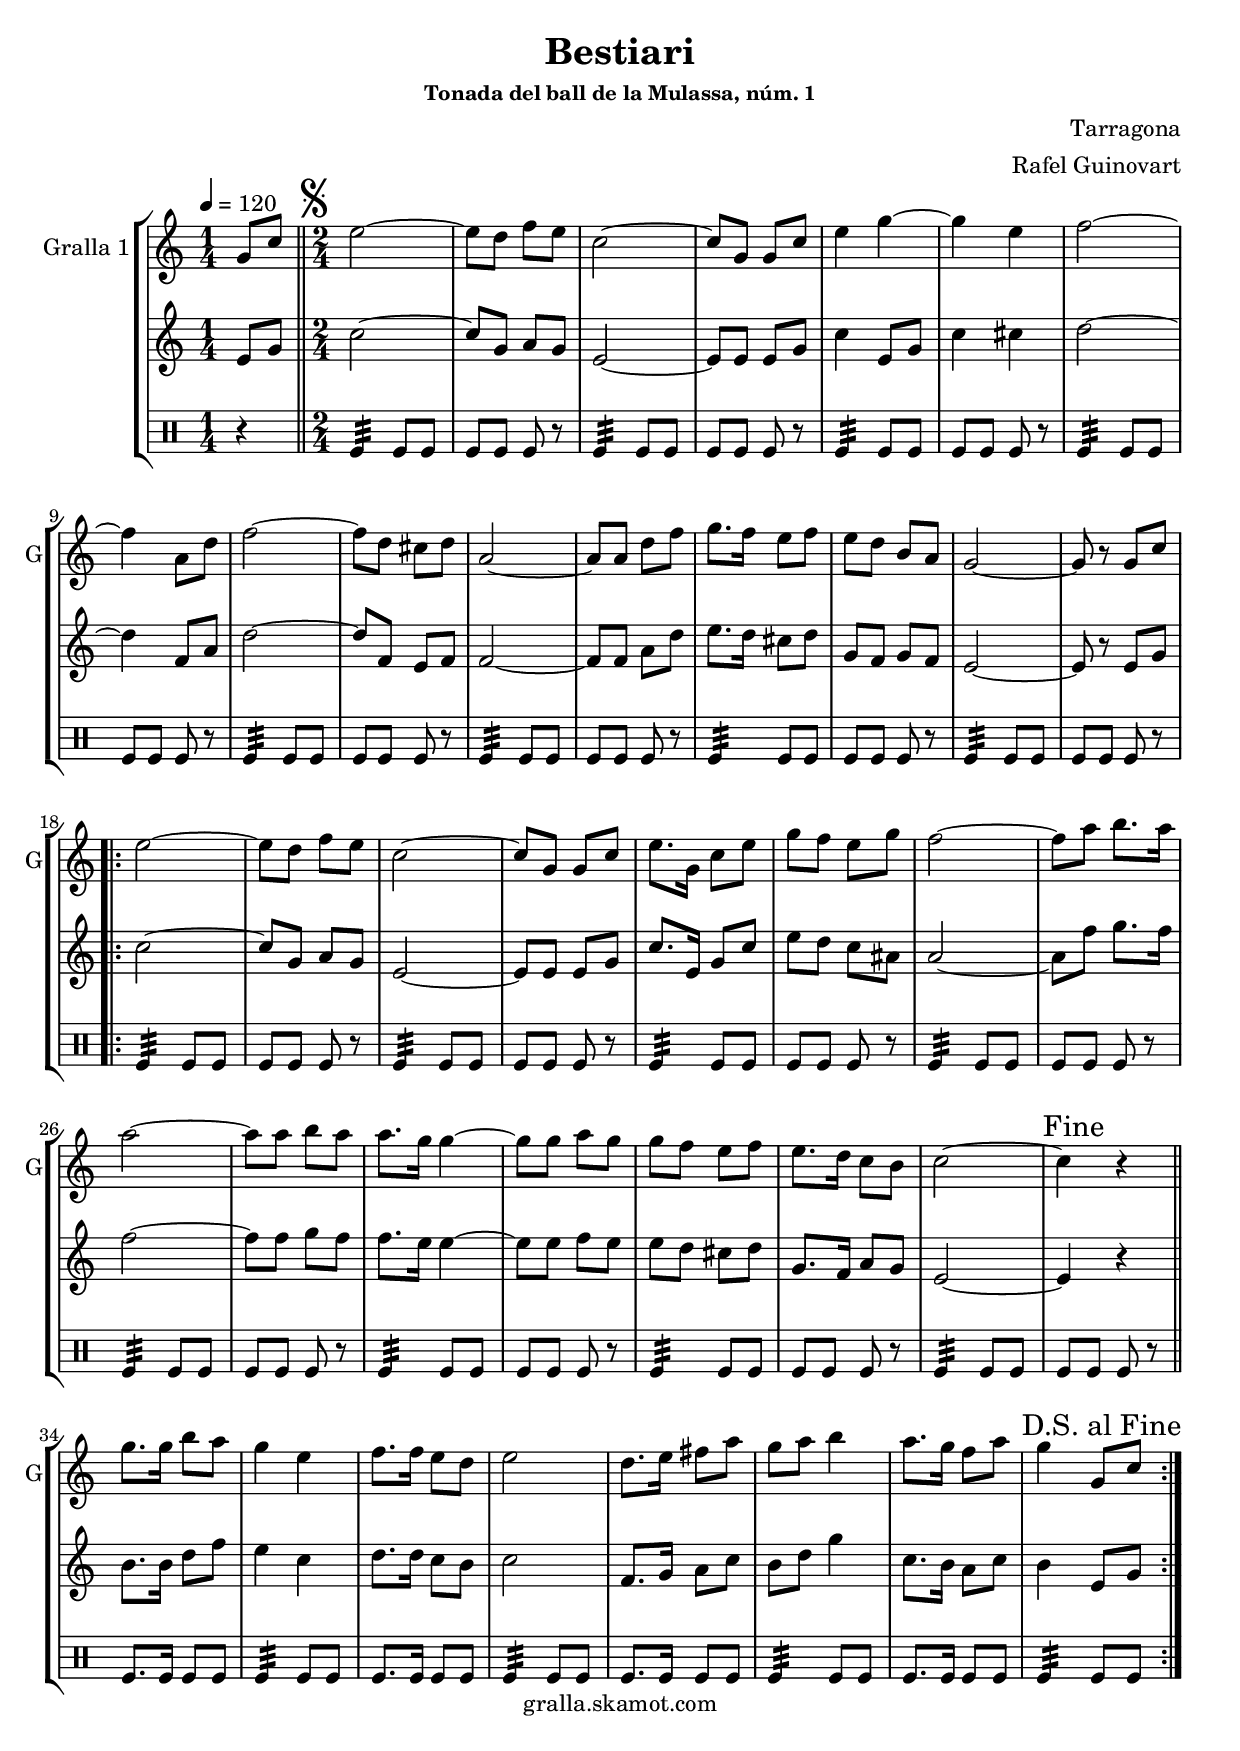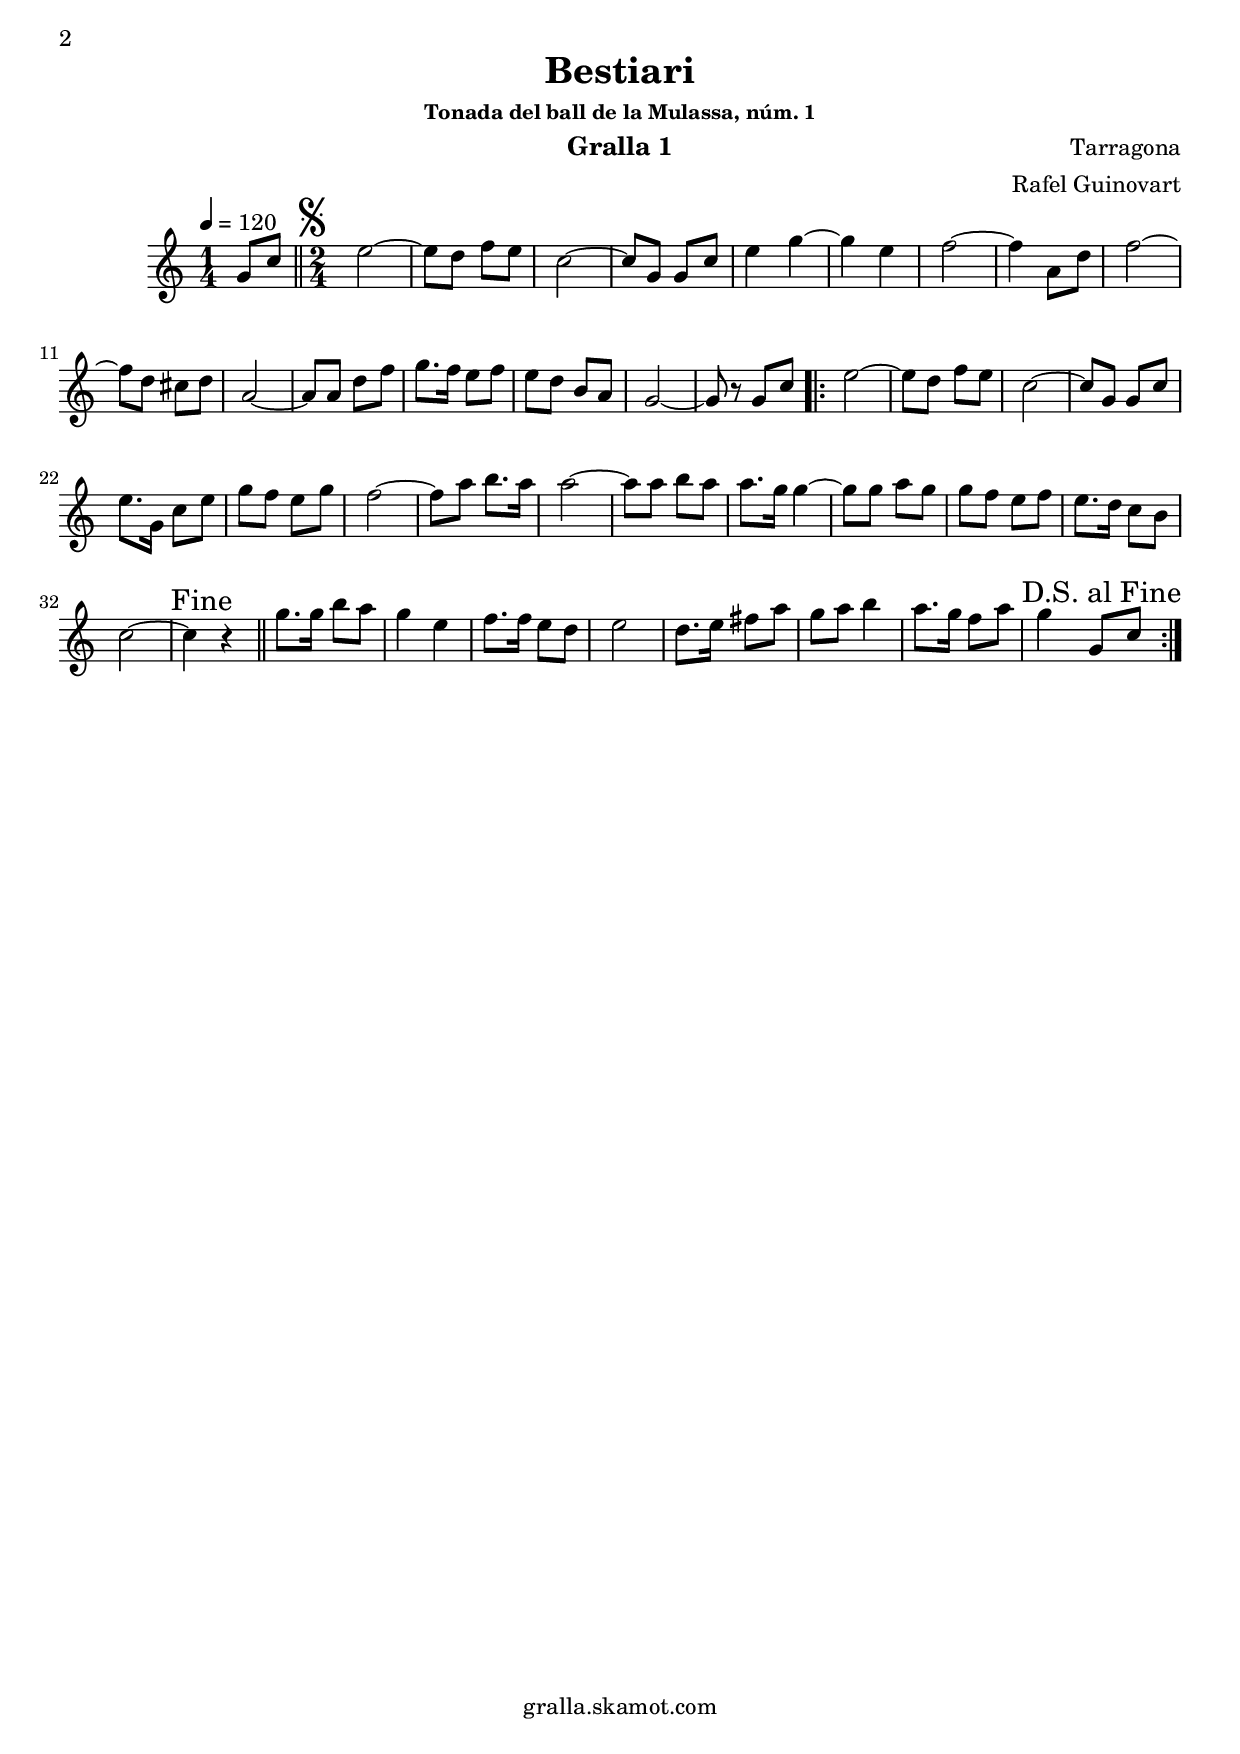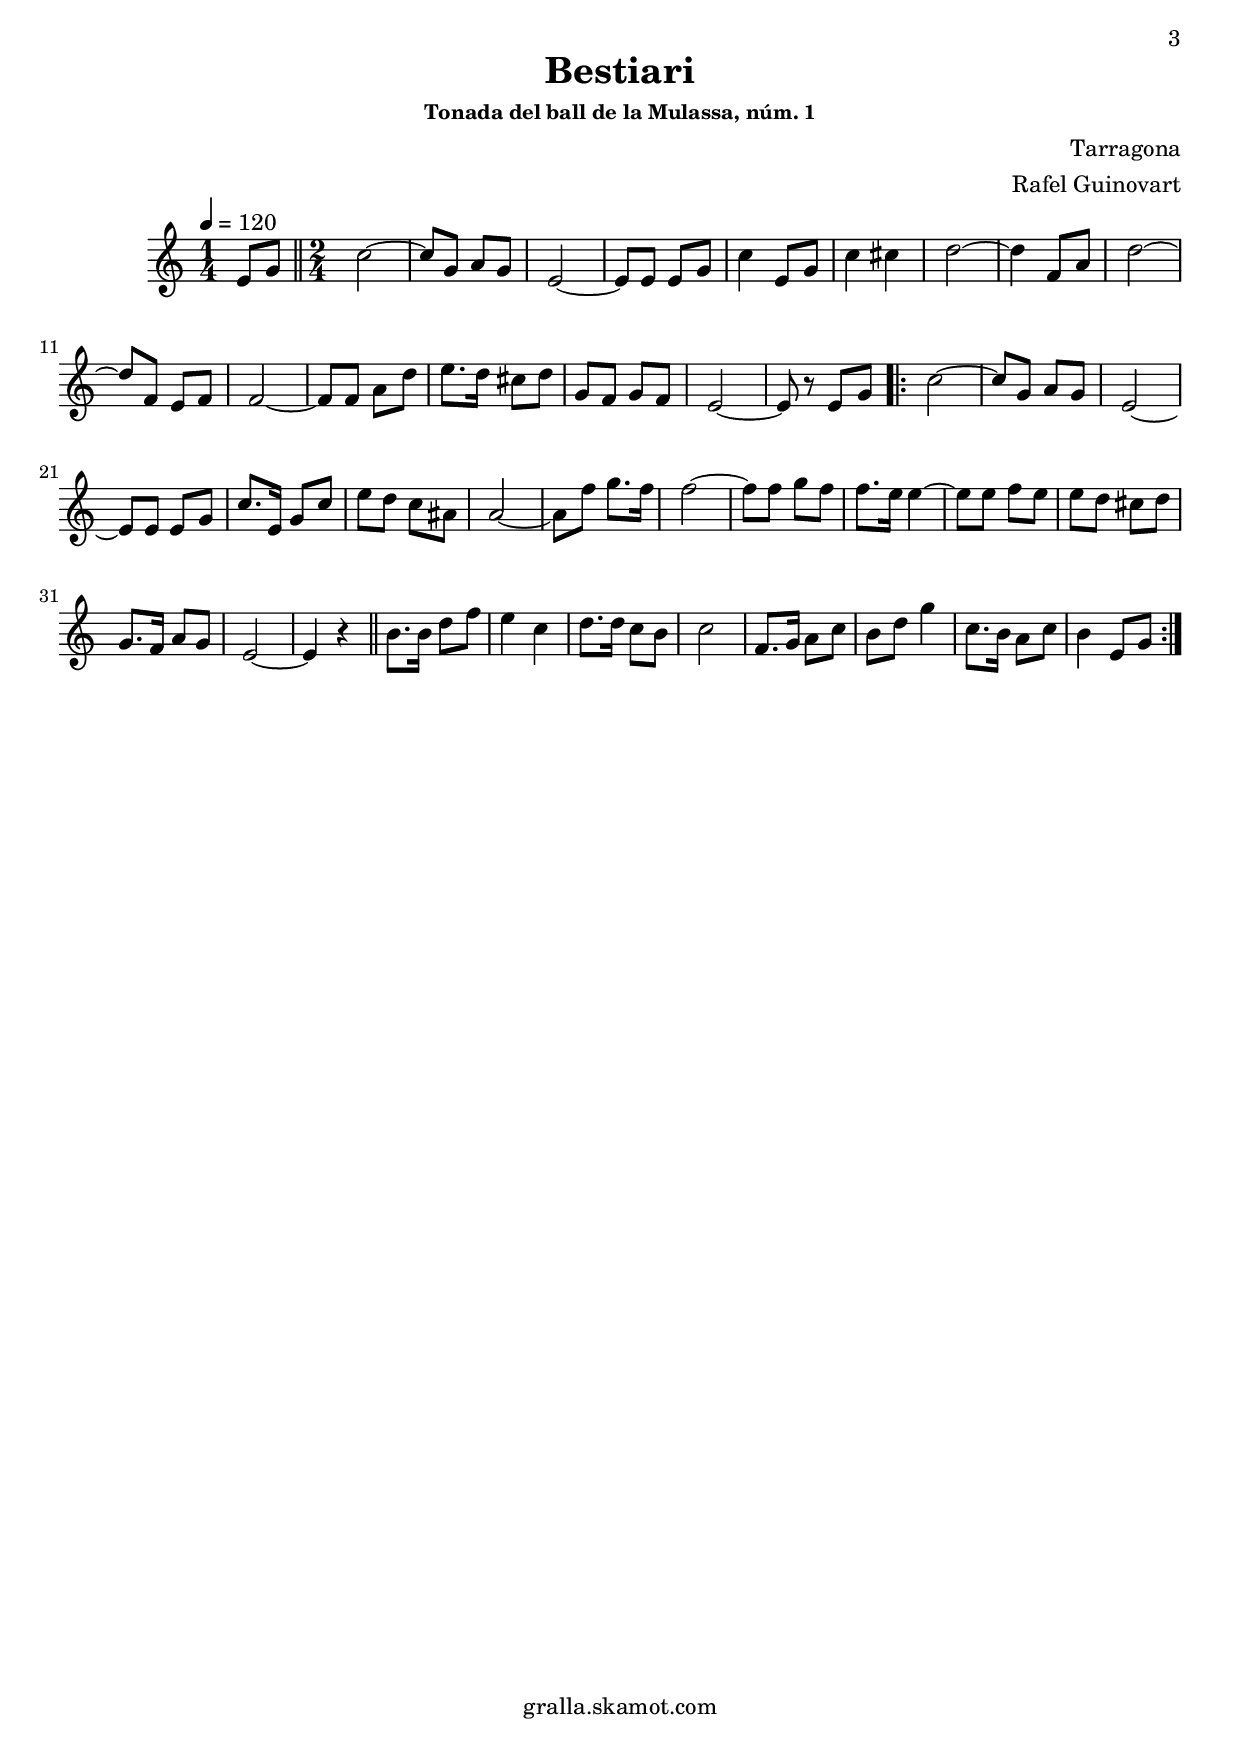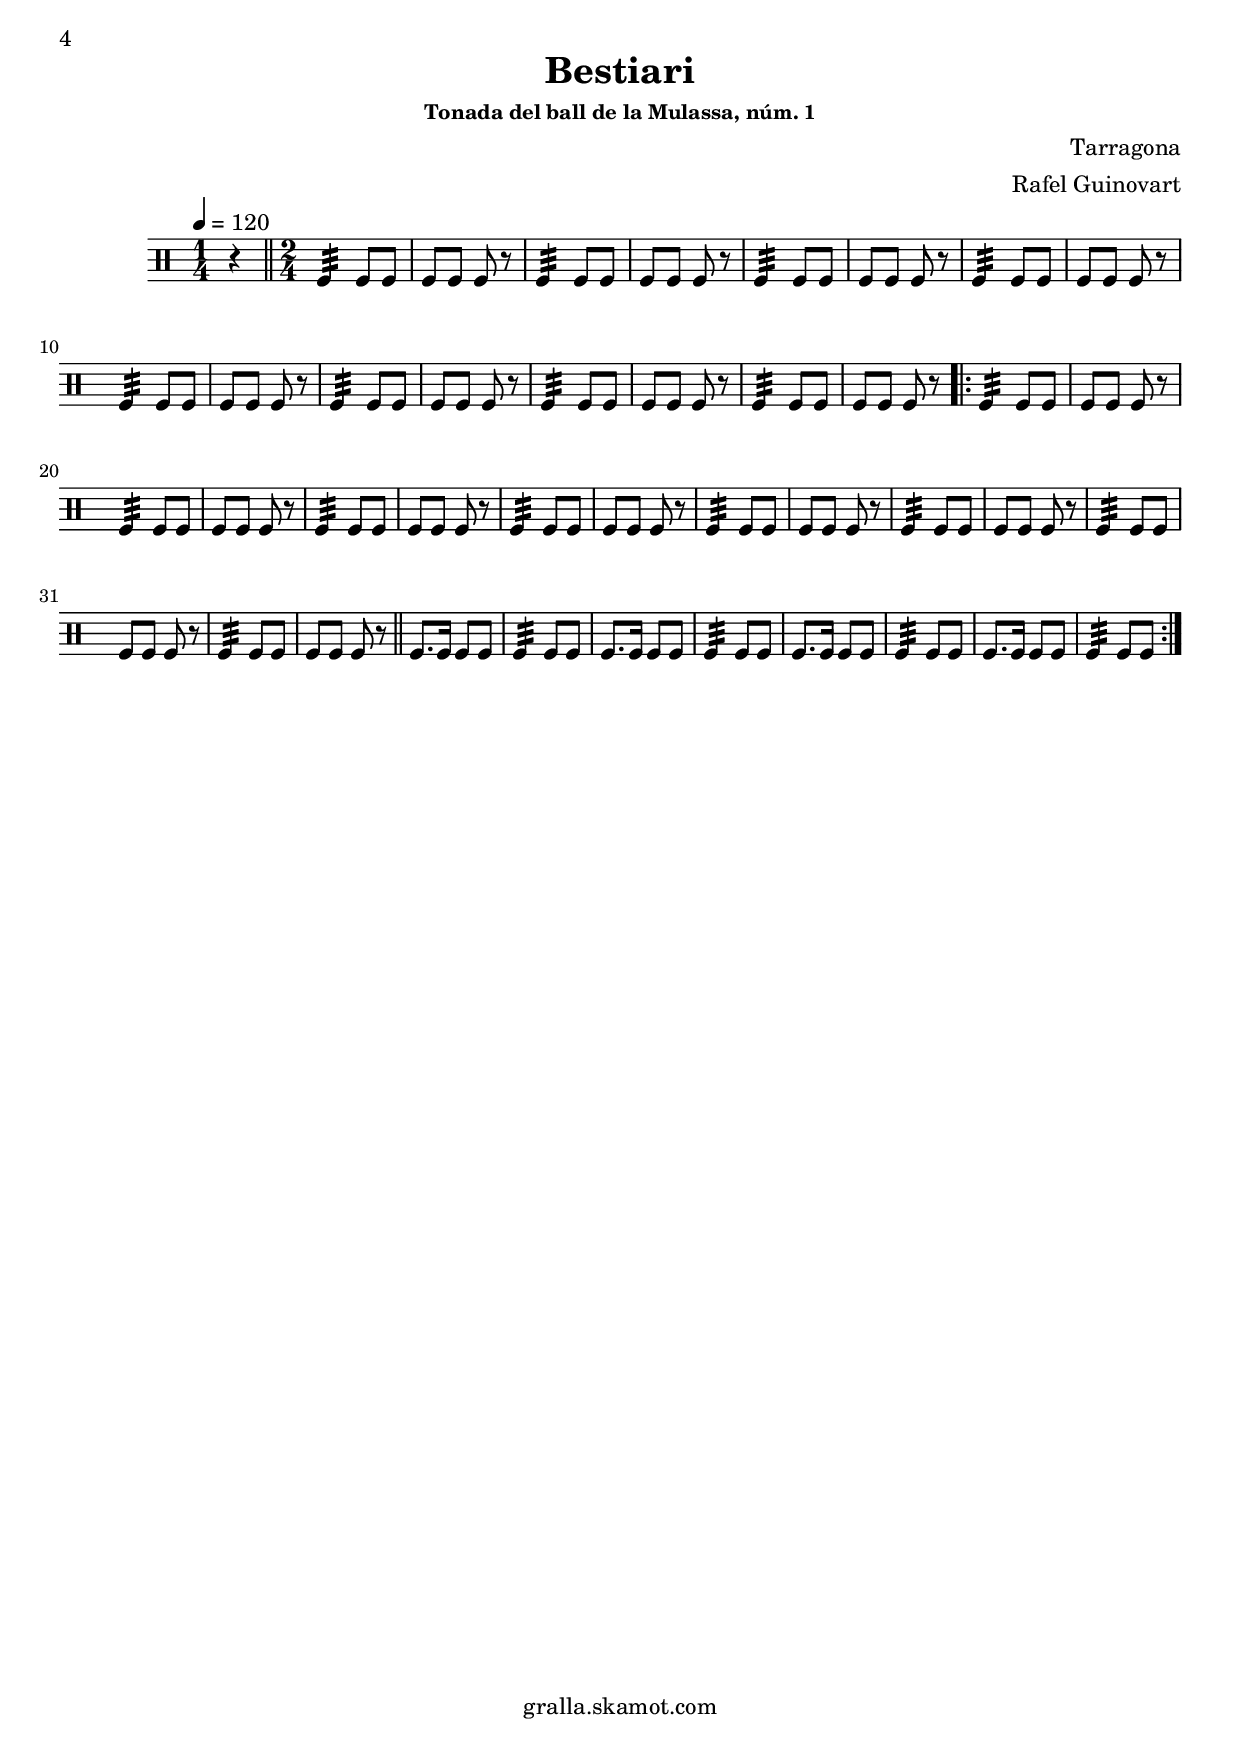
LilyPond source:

\version "2.16.2"

\header {
  dedication=""
  title="Bestiari"
  subtitle=""
  subsubtitle="Tonada del ball de la Mulassa, núm. 1"
  poet=""
  meter=""
  piece=""
  composer="Tarragona"
  arranger="Rafel Guinovart"
  opus=""
  instrument=""
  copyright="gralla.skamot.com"
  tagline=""
}

liniaroAa =
\relative g'
{
  \tempo 4=120
  \clef treble
  \key c \major
  \time 1/4
  g8 c  \bar "||"
  \time 2/4   \mark \markup {\musicglyph #"scripts.segno"} e2 ~  |
  e8 d f e  |
  c2 ~  |
  %05
  c8 g g c  |
  e4 g ~  |
  g4 e  |
  f2 ~  |
  f4 a,8 d  |
  %10
  f2 ~  |
  f8 d cis d  |
  a2 ~  |
  a8 a d f  |
  g8. f16 e8 f  |
  %15
  e8 d b a  |
  g2 ~  |
  g8 r g c  |
  \repeat volta 2 { e2 ~  |
  e8 d f e  |
  %20
  c2 ~  |
  c8 g g c  |
  e8. g,16 c8 e  |
  g8 f e g  |
  f2 ~  |
  %25
  f8 a b8. a16  |
  a2 ~  |
  a8 a b a  |
  a8. g16 g4 ~  |
  g8 g a g  |
  %30
  g8 f e f  |
  e8. d16 c8 b  |
  c2 ~  |
  \mark "Fine" c4 r  \bar "||"
  g'8. g16 b8 a  |
  %35
  g4 e  |
  f8. f16 e8 d  |
  e2  |
  d8. e16 fis8 a  |
  g8 a b4  |
  %40
  a8. g16 f8 a  |
  \mark "D.S. al Fine" g4 g,8 c  | }
}

liniaroAb =
\relative e'
{
  \tempo 4=120
  \clef treble
  \key c \major
  \time 1/4
  e8 g  \bar "||"
  \time 2/4   c2 ~  |
  c8 g a g  |
  e2 ~  |
  %05
  e8 e e g  |
  c4 e,8 g  |
  c4 cis  |
  d2 ~  |
  d4 f,8 a  |
  %10
  d2 ~  |
  d8 f, e f  |
  f2 ~  |
  f8 f a d  |
  e8. d16 cis8 d  |
  %15
  g,8 f g f  |
  e2 ~  |
  e8 r e g  |
  \repeat volta 2 { c2 ~  |
  c8 g a g  |
  %20
  e2 ~  |
  e8 e e g  |
  c8. e,16 g8 c  |
  e8 d c ais  |
  a2 ~  |
  %25
  a8 f' g8. f16  |
  f2 ~  |
  f8 f g f  |
  f8. e16 e4 ~  |
  e8 e f e  |
  %30
  e8 d cis d  |
  g,8. f16 a8 g  |
  e2 ~  |
  e4 r  \bar "||"
  b'8. b16 d8 f  |
  %35
  e4 c  |
  d8. d16 c8 b  |
  c2  |
  f,8. g16 a8 c  |
  b8 d g4  |
  %40
  c,8. b16 a8 c  |
  b4 e,8 g  | }
}

liniaroAc =
\drummode
{
  \tempo 4=120
  \time 1/4
  r4  \bar "||"
  \time 2/4   tomfl4:32 tomfl8 tomfl  |
  tomfl8 tomfl tomfl r  |
  tomfl4:32 tomfl8 tomfl  |
  %05
  tomfl8 tomfl tomfl r  |
  tomfl4:32 tomfl8 tomfl  |
  tomfl8 tomfl tomfl r  |
  tomfl4:32 tomfl8 tomfl  |
  tomfl8 tomfl tomfl r  |
  %10
  tomfl4:32 tomfl8 tomfl  |
  tomfl8 tomfl tomfl r  |
  tomfl4:32 tomfl8 tomfl  |
  tomfl8 tomfl tomfl r  |
  tomfl4:32 tomfl8 tomfl  |
  %15
  tomfl8 tomfl tomfl r  |
  tomfl4:32 tomfl8 tomfl  |
  tomfl8 tomfl tomfl r  |
  \repeat volta 2 { tomfl4:32 tomfl8 tomfl  |
  tomfl8 tomfl tomfl r  |
  %20
  tomfl4:32 tomfl8 tomfl  |
  tomfl8 tomfl tomfl r  |
  tomfl4:32 tomfl8 tomfl  |
  tomfl8 tomfl tomfl r  |
  tomfl4:32 tomfl8 tomfl  |
  %25
  tomfl8 tomfl tomfl r  |
  tomfl4:32 tomfl8 tomfl  |
  tomfl8 tomfl tomfl r  |
  tomfl4:32 tomfl8 tomfl  |
  tomfl8 tomfl tomfl r  |
  %30
  tomfl4:32 tomfl8 tomfl  |
  tomfl8 tomfl tomfl r  |
  tomfl4:32 tomfl8 tomfl  |
  tomfl8 tomfl tomfl r  \bar "||"
  tomfl8. tomfl16 tomfl8 tomfl  |
  %35
  tomfl4:32 tomfl8 tomfl  |
  tomfl8. tomfl16 tomfl8 tomfl  |
  tomfl4:32 tomfl8 tomfl  |
  tomfl8. tomfl16 tomfl8 tomfl  |
  tomfl4:32 tomfl8 tomfl  |
  %40
  tomfl8. tomfl16 tomfl8 tomfl  |
  tomfl4:32 tomfl8 tomfl  | }
}

\bookpart {
  \score {
    \new StaffGroup {
      \override Score.RehearsalMark #'self-alignment-X = #LEFT
      <<
        \new Staff \with {instrumentName = #"Gralla 1" shortInstrumentName = #"G"} \liniaroAa
        \new Staff \with {instrumentName = #"" shortInstrumentName = #" "} \liniaroAb
        \new DrumStaff \with {instrumentName = #"" shortInstrumentName = #" "} \liniaroAc
      >>
    }
    \layout {}
  }
  \score { \unfoldRepeats
    \new StaffGroup {
      \override Score.RehearsalMark #'self-alignment-X = #LEFT
      <<
        \new Staff \with {instrumentName = #"Gralla 1" shortInstrumentName = #"G"} \liniaroAa
        \new Staff \with {instrumentName = #"" shortInstrumentName = #" "} \liniaroAb
        \new DrumStaff \with {instrumentName = #"" shortInstrumentName = #" "} \liniaroAc
      >>
    }
    \midi {
      \set Staff.midiInstrument = "oboe"
      \set DrumStaff.midiInstrument = "drums"
    }
  }
}

\bookpart {
  \header {instrument="Gralla 1"}
  \score {
    \new StaffGroup {
      \override Score.RehearsalMark #'self-alignment-X = #LEFT
      <<
        \new Staff \liniaroAa
      >>
    }
    \layout {}
  }
  \score { \unfoldRepeats
    \new StaffGroup {
      \override Score.RehearsalMark #'self-alignment-X = #LEFT
      <<
        \new Staff \liniaroAa
      >>
    }
    \midi {
      \set Staff.midiInstrument = "oboe"
      \set DrumStaff.midiInstrument = "drums"
    }
  }
}

\bookpart {
  \header {instrument=""}
  \score {
    \new StaffGroup {
      \override Score.RehearsalMark #'self-alignment-X = #LEFT
      <<
        \new Staff \liniaroAb
      >>
    }
    \layout {}
  }
  \score { \unfoldRepeats
    \new StaffGroup {
      \override Score.RehearsalMark #'self-alignment-X = #LEFT
      <<
        \new Staff \liniaroAb
      >>
    }
    \midi {
      \set Staff.midiInstrument = "oboe"
      \set DrumStaff.midiInstrument = "drums"
    }
  }
}

\bookpart {
  \header {instrument=""}
  \score {
    \new StaffGroup {
      \override Score.RehearsalMark #'self-alignment-X = #LEFT
      <<
        \new DrumStaff \liniaroAc
      >>
    }
    \layout {}
  }
  \score { \unfoldRepeats
    \new StaffGroup {
      \override Score.RehearsalMark #'self-alignment-X = #LEFT
      <<
        \new DrumStaff \liniaroAc
      >>
    }
    \midi {
      \set Staff.midiInstrument = "oboe"
      \set DrumStaff.midiInstrument = "drums"
    }
  }
}

